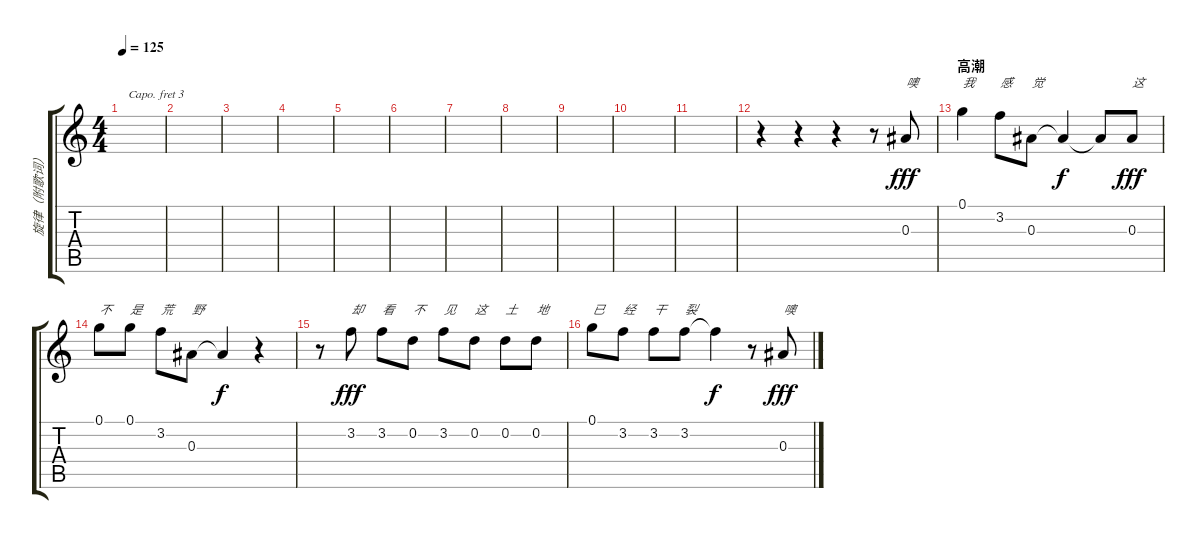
\track ("旋律（附歌词）" "旋律（附歌词）") {instrument acousticguitarnylon}
\staff {score tabs}
\capo 3
\tuning (E4 B3 G3 D3 A2 E2) {hide}
\ts (4 4)
\tempo 125
\clef g2
\ks c
|
|
|
|
|
|
|
|
|
|
|
r.4 r.4 r.4 r.8 0.3.8{txt "噢" dy fff} |
\section ("" "高潮")
0.1.4{txt "我"} 3.2.8{txt "感"} 0.3.8{txt "觉"} 0.3{t}.4{dy f} 0.3{t}.8 0.3.8{txt "这" dy fff} |
0.1.8{txt "不"} 0.1.8{txt "是"} 3.2.8{txt "荒"} 0.3.8{txt "野"} 0.3{t}.4{dy f} r.4 |
r.8 3.2.8{txt "却" dy fff} 3.2.8{txt "看"} 0.2.8{txt "不"} 3.2.8{txt "见"} 0.2.8{txt "这"} 0.2.8{txt "土"} 0.2.8{txt "地"} |
0.1.8{txt "已"} 3.2.8{txt "经"} 3.2.8{txt "干"} 3.2.8{txt "裂"} 3.2{t}.4{dy f} r.8 0.3.8{txt "噢" dy fff}
